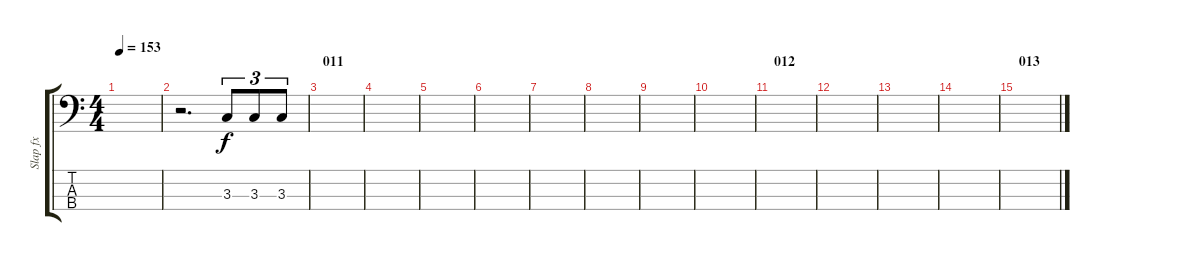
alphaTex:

\track ("Slap fx" "Slap fx") {instrument slapbass1}
\staff {score tabs}
\tuning (G2 D2 A1 E1) {hide}
\ts (4 4)
\tempo 153
\clef f4
\ks c
|
r.2{d} 3.3.8{tu (3 2)} 3.3.8{tu (3 2)} 3.3.8{tu (3 2)} |
\section ("" "011")
|
|
|
|
|
|
|
|
\section ("" "012")
|
|
|
|
\section ("" "013")
